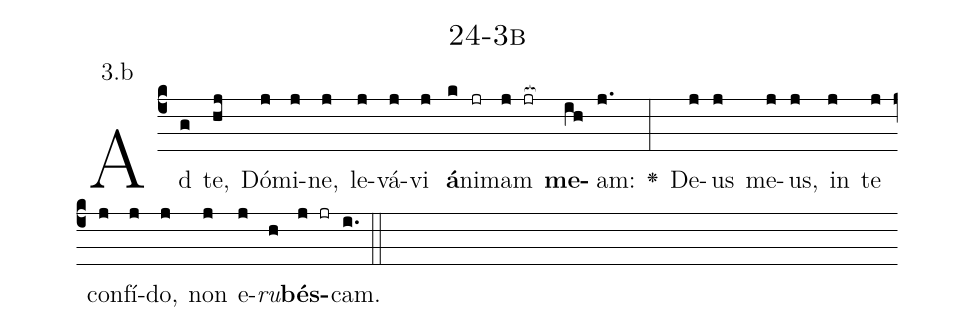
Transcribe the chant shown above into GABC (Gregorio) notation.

name: 24-3b;
annotation: 3.b;
%%
(c4)Ad(g) te,(hj) Dó(j)mi(j)ne,(j) le(j)vá(j)vi(j) <b>á</b>(k)ni(jr)mam(j jr[ocb:1{]) <b>me</b>(ih[ocb:0}])am:(j.) <v>\greheightstar</v>(:) De(j)us(j) me(j)us,(j) in(j) te(j) con(j)fí(j)do,(j) non(j) e(j)<i>ru</i>(h)<b>bés</b>(j jr)cam.(i.) (::)


%E(j) u(j) o(j) u(h) a(j) e.(i.) (::)
